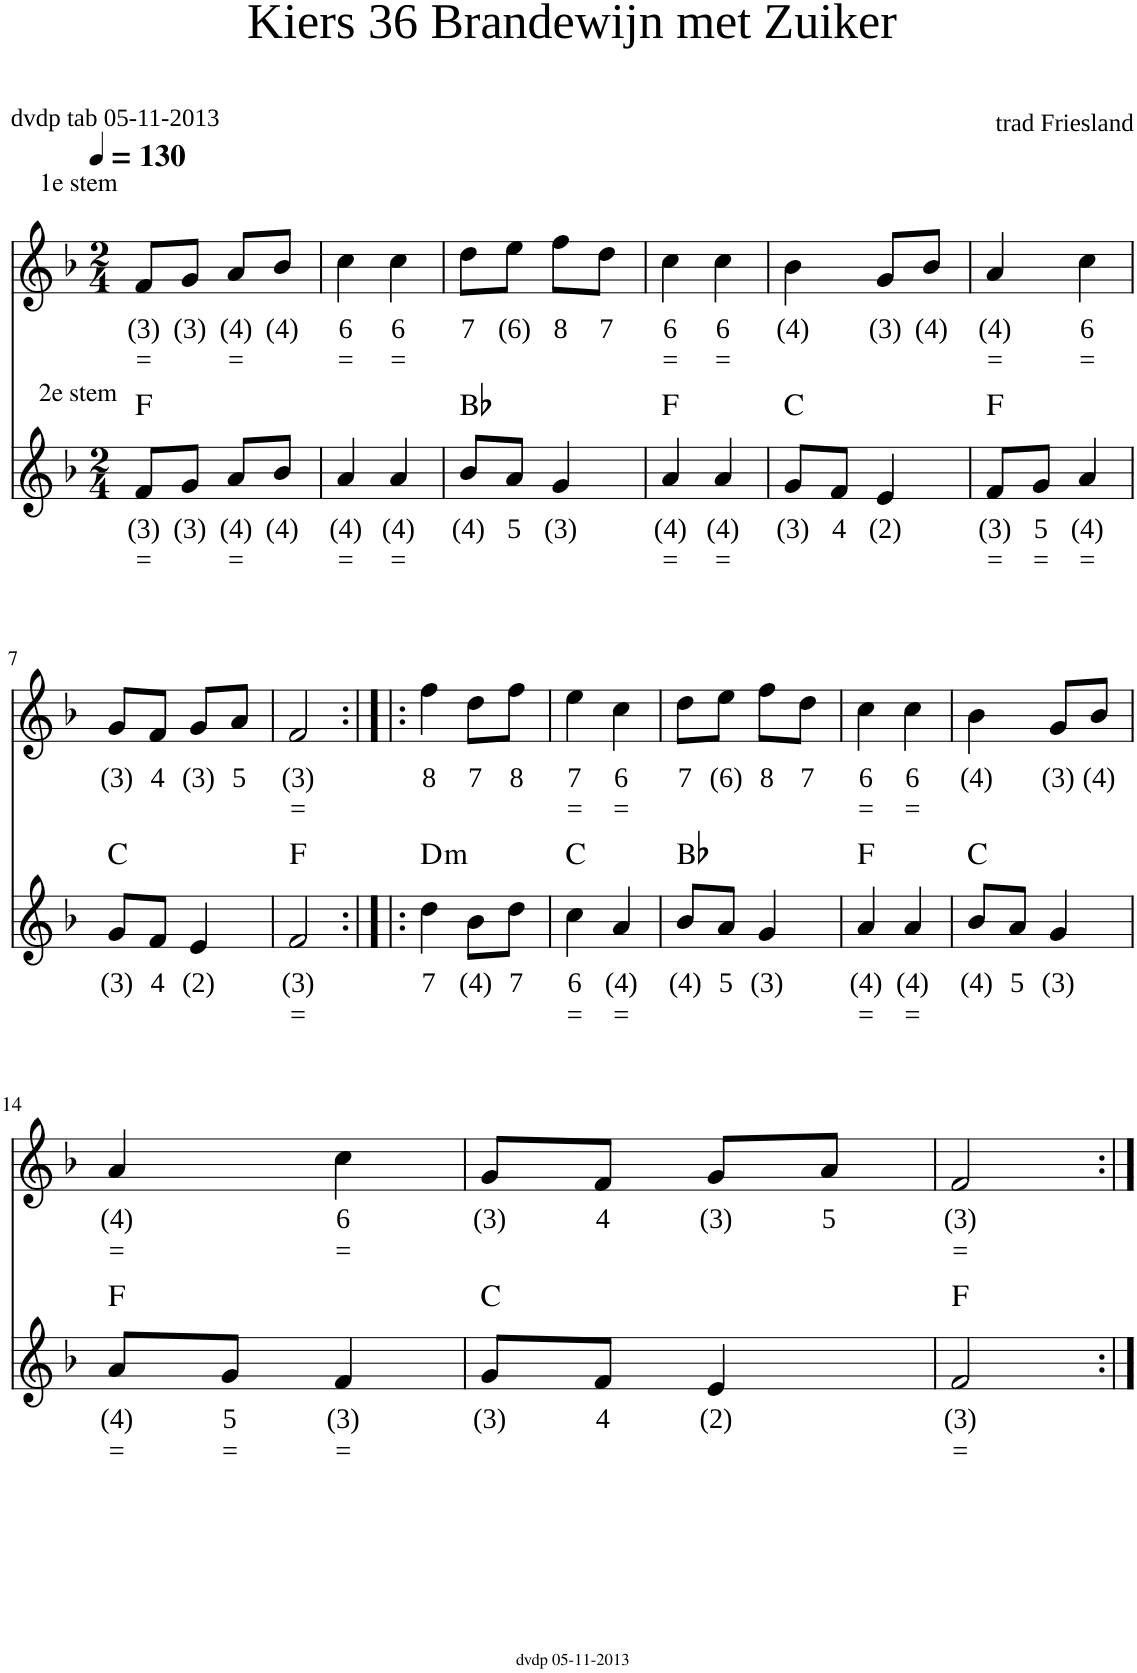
**kern	**text	**text	**harte	**kern	**text	**text
*part2	*part2	*part2	*part2	*part1	*part1	*part1
*staff2	*staff2	*staff2	*	*staff1	*staff1	*staff1
*I"Voice	*	*	*	*I"Voice	*	*
*clefG2	*	*	*	*clefG2	*	*
*k[b-]	*	*	*	*k[b-]	*	*
*M2/4	*	*	*	*M2/4	*	*
*MM130	*	*	*	*MM130	*	*
=1	=1	=1	=1	=1	=1	=1
!	!	!	!	!LO:TX:a:t=1e stem	!	!
!LO:TX:a:t=2e stem	!	!	!	!	!	!
!	!LO:LY:b	!LO:LY:b	!	!	!LO:LY:b	!LO:LY:b
8f/L	(3)	=	F:maj	8f/L	(3)	=
!	!LO:LY:b	!	!	!	!LO:LY:b	!
8g/J	(3)	.	.	8g/J	(3)	.
!	!LO:LY:b	!LO:LY:b	!	!	!LO:LY:b	!LO:LY:b
8a/L	(4)	=	.	8a/L	(4)	=
!	!LO:LY:b	!	!	!	!LO:LY:b	!
8b-/J	(4)	.	.	8b-/J	(4)	.
=2	=2	=2	=2	=2	=2	=2
!	!LO:LY:b	!LO:LY:b	!	!	!LO:LY:b	!LO:LY:b
4a/	(4)	=	.	4cc\	6	=
!	!LO:LY:b	!LO:LY:b	!	!	!LO:LY:b	!LO:LY:b
4a/	(4)	=	.	4cc\	6	=
=3	=3	=3	=3	=3	=3	=3
!	!LO:LY:b	!	!	!	!LO:LY:b	!
8b-/L	(4)	.	Bb:maj	8dd\L	7	.
!	!LO:LY:b	!	!	!	!LO:LY:b	!
8a/J	5	.	.	8ee\J	(6)	.
!	!LO:LY:b	!	!	!	!LO:LY:b	!
4g/	(3)	.	.	8ff\L	8	.
!	!	!	!	!	!LO:LY:b	!
.	.	.	.	8dd\J	7	.
=4	=4	=4	=4	=4	=4	=4
!	!LO:LY:b	!LO:LY:b	!	!	!LO:LY:b	!LO:LY:b
4a/	(4)	=	F:maj	4cc\	6	=
!	!LO:LY:b	!LO:LY:b	!	!	!LO:LY:b	!LO:LY:b
4a/	(4)	=	.	4cc\	6	=
=5	=5	=5	=5	=5	=5	=5
!	!LO:LY:b	!	!	!	!LO:LY:b	!
8g/L	(3)	.	C:maj	4b-\	(4)	.
!	!LO:LY:b	!	!	!	!	!
8f/J	4	.	.	.	.	.
!	!LO:LY:b	!	!	!	!LO:LY:b	!
4e/	(2)	.	.	8g/L	(3)	.
!	!	!	!	!	!LO:LY:b	!
.	.	.	.	8b-/J	(4)	.
=6	=6	=6	=6	=6	=6	=6
!	!LO:LY:b	!LO:LY:b	!	!	!LO:LY:b	!LO:LY:b
8f/L	(3)	=	F:maj	4a/	(4)	=
!	!LO:LY:b	!LO:LY:b	!	!	!	!
8g/J	5	=	.	.	.	.
!	!LO:LY:b	!LO:LY:b	!	!	!LO:LY:b	!LO:LY:b
4a/	(4)	=	.	4cc\	6	=
!!LO:LB:g=z
=7	=7	=7	=7	=7	=7	=7
!	!LO:LY:b	!	!	!	!LO:LY:b	!
8g/L	(3)	.	C:maj	8g/L	(3)	.
!	!LO:LY:b	!	!	!	!LO:LY:b	!
8f/J	4	.	.	8f/J	4	.
!	!LO:LY:b	!	!	!	!LO:LY:b	!
4e/	(2)	.	.	8g/L	(3)	.
!	!	!	!	!	!LO:LY:b	!
.	.	.	.	8a/J	5	.
=8	=8	=8	=8	=8	=8	=8
!	!LO:LY:b	!LO:LY:b	!	!	!LO:LY:b	!LO:LY:b
2f/	(3)	=	F:maj	2f/	(3)	=
=9:|!|:	=9:|!|:	=9:|!|:	=9:|!|:	=9:|!|:	=9:|!|:	=9:|!|:
!	!LO:LY:b	!	!LO:H:kt=m	!	!LO:LY:b	!
4dd\	7	.	D:min	4ff\	8	.
!	!LO:LY:b	!	!	!	!LO:LY:b	!
8b-\L	(4)	.	.	8dd\L	7	.
!	!LO:LY:b	!	!	!	!LO:LY:b	!
8dd\J	7	.	.	8ff\J	8	.
=10	=10	=10	=10	=10	=10	=10
!	!LO:LY:b	!LO:LY:b	!	!	!LO:LY:b	!LO:LY:b
4cc\	6	=	C:maj	4ee\	7	=
!	!LO:LY:b	!LO:LY:b	!	!	!LO:LY:b	!LO:LY:b
4a/	(4)	=	.	4cc\	6	=
=11	=11	=11	=11	=11	=11	=11
!	!LO:LY:b	!	!	!	!LO:LY:b	!
8b-/L	(4)	.	Bb:maj	8dd\L	7	.
!	!LO:LY:b	!	!	!	!LO:LY:b	!
8a/J	5	.	.	8ee\J	(6)	.
!	!LO:LY:b	!	!	!	!LO:LY:b	!
4g/	(3)	.	.	8ff\L	8	.
!	!	!	!	!	!LO:LY:b	!
.	.	.	.	8dd\J	7	.
=12	=12	=12	=12	=12	=12	=12
!	!LO:LY:b	!LO:LY:b	!	!	!LO:LY:b	!LO:LY:b
4a/	(4)	=	F:maj	4cc\	6	=
!	!LO:LY:b	!LO:LY:b	!	!	!LO:LY:b	!LO:LY:b
4a/	(4)	=	.	4cc\	6	=
=13	=13	=13	=13	=13	=13	=13
!	!LO:LY:b	!	!	!	!LO:LY:b	!
8b-/L	(4)	.	C:maj	4b-\	(4)	.
!	!LO:LY:b	!	!	!	!	!
8a/J	5	.	.	.	.	.
!	!LO:LY:b	!	!	!	!LO:LY:b	!
4g/	(3)	.	.	8g/L	(3)	.
!	!	!	!	!	!LO:LY:b	!
.	.	.	.	8b-/J	(4)	.
!!LO:LB:g=z
=14	=14	=14	=14	=14	=14	=14
!	!LO:LY:b	!LO:LY:b	!	!	!LO:LY:b	!LO:LY:b
8a/L	(4)	=	F:maj	4a/	(4)	=
!	!LO:LY:b	!LO:LY:b	!	!	!	!
8g/J	5	=	.	.	.	.
!	!LO:LY:b	!LO:LY:b	!	!	!LO:LY:b	!LO:LY:b
4f/	(3)	=	.	4cc\	6	=
=15	=15	=15	=15	=15	=15	=15
!	!LO:LY:b	!	!	!	!LO:LY:b	!
8g/L	(3)	.	C:maj	8g/L	(3)	.
!	!LO:LY:b	!	!	!	!LO:LY:b	!
8f/J	4	.	.	8f/J	4	.
!	!LO:LY:b	!	!	!	!LO:LY:b	!
4e/	(2)	.	.	8g/L	(3)	.
!	!	!	!	!	!LO:LY:b	!
.	.	.	.	8a/J	5	.
=16	=16	=16	=16	=16	=16	=16
!	!LO:LY:b	!LO:LY:b	!	!	!LO:LY:b	!LO:LY:b
2f/	(3)	=	F:maj	2f/	(3)	=
=:|!	=:|!	=:|!	=:|!	=:|!	=:|!	=:|!
*-	*-	*-	*-	*-	*-	*-
